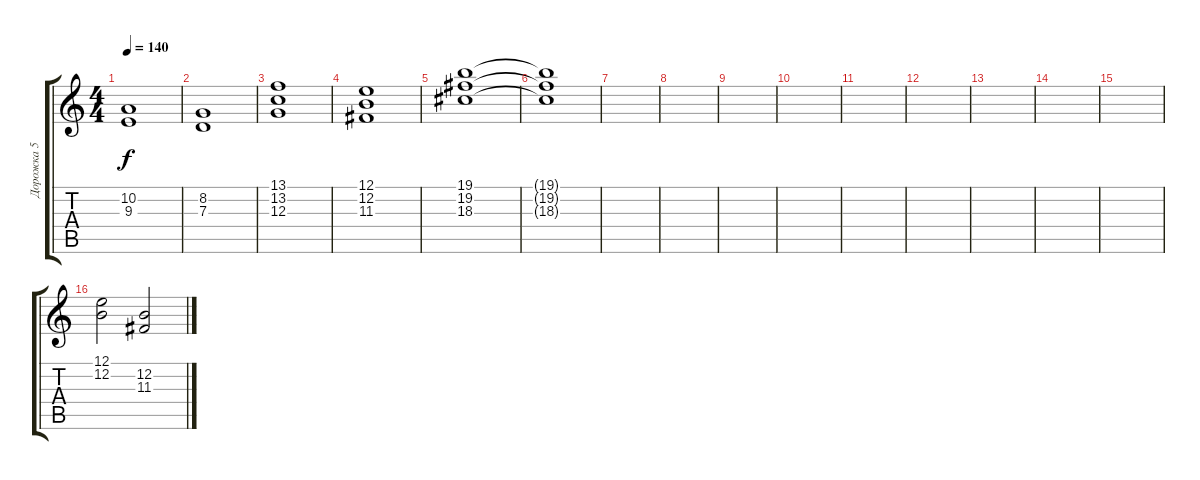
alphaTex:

\track ("Дорожка 5" "Дорожка 5") {instrument drawbarorgan}
\staff {score tabs}
\tuning (E4 B3 G3 D3 A2 E2) {hide}
\ts (4 4)
\tempo 140
\clef g2
\ks c
(10.2 9.3).1{dy f} |
(8.2 7.3).1 |
(13.1 13.2 12.3).1 |
(12.1 12.2 11.3).1 |
(19.1 19.2 18.3).1 |
(19.1{t} 19.2{t} 18.3{t}).1 |
|
|
|
|
|
|
|
|
|
(12.1 12.2).2 (12.2 11.3).2
